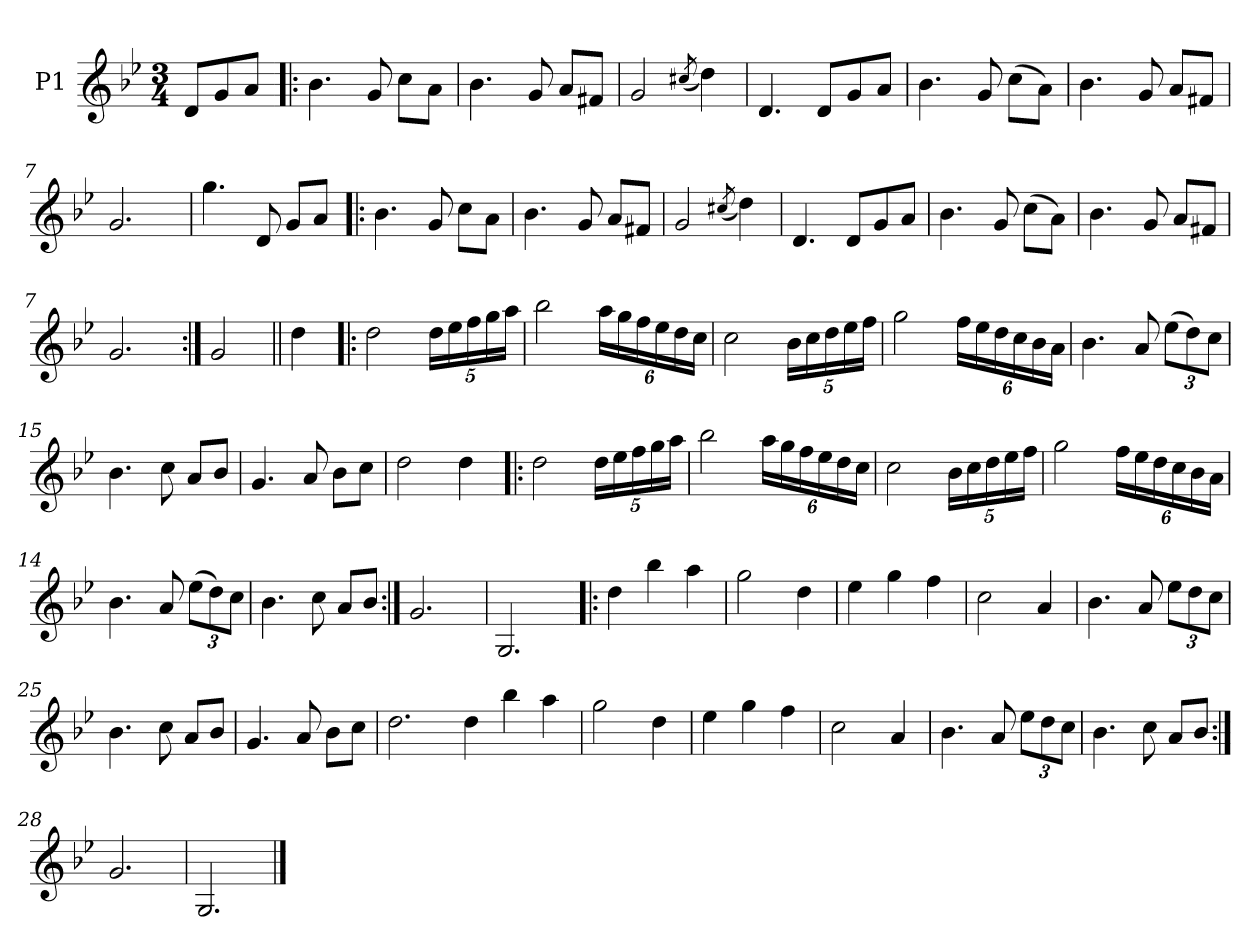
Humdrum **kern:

**kern
*part1
*staff1
*I"P1
*clefG2
*k[b-e-]
*g:
*M3/4
=
8dL
8g
8aJ
=1!|:
4.b-
8g
8ccL
8aJ
=2
4.b-
8g
8aL
8f#XJ
=3
2g
(8qcc#X/
4dd)
=4
4.d
8dL
8g
8aJ
=5
4.b-
8g
(8ccL
8aJ)
=6
4.b-
8g
8aL
8f#XJ
=7
2.g
=8
4.gg
8d
8gL
8aJ
=1!|:
4.b-
8g
8ccL
8aJ
=2
4.b-
8g
8aL
8f#XJ
=3
2g
(8qcc#X/
4dd)
=4
4.d
8dL
8g
8aJ
=5
4.b-
8g
(8ccL
8aJ)
=6
4.b-
8g
8aL
8f#XJ
=7
2.g
=:|!
2g
=9||
4dd
=10!|:
2dd
20ddLL
20ee-
20ff
20gg
20aaJJ
=11
2bb-
24aaLL
24gg
24ff
24ee-
24dd
24ccJJ
=12
2cc
20b-LL
20cc
20dd
20ee-
20ffJJ
=13
2gg
24ffLL
24ee-
24dd
24cc
24b-
24aJJ
=14
4.b-
8a
(12ee-L
12dd)
12ccJ
=15
4.b-
8cc
8aL
8b-J
=16
4.g
8a
8b-L
8ccJ
=17
2dd
4dd
=10!|:
2dd
20ddLL
20ee-
20ff
20gg
20aaJJ
=11
2bb-
24aaLL
24gg
24ff
24ee-
24dd
24ccJJ
=12
2cc
20b-LL
20cc
20dd
20ee-
20ffJJ
=13
2gg
24ffLL
24ee-
24dd
24cc
24b-
24aJJ
=14
4.b-
8a
(12ee-L
12dd)
12ccJ
=15
4.b-
8cc
8aL
8b-J
=18:|!
2.g
=19
2.G
=20!|:
4dd
4bb-
4aa
=21
2gg
4dd
=22
4ee-
4gg
4ff
=23
2cc
4a
=24
4.b-
8a
12ee-L
12dd
12ccJ
=25
4.b-
8cc
8aL
8b-J
=26
4.g
8a
8b-L
8ccJ
=27
2.dd
4dd
4bb-
4aa
=21
2gg
4dd
=22
4ee-
4gg
4ff
=23
2cc
4a
=24
4.b-
8a
12ee-L
12dd
12ccJ
=25
4.b-
8cc
8aL
8b-J
=28:|!
2.g
=29
2.G
==
*-
